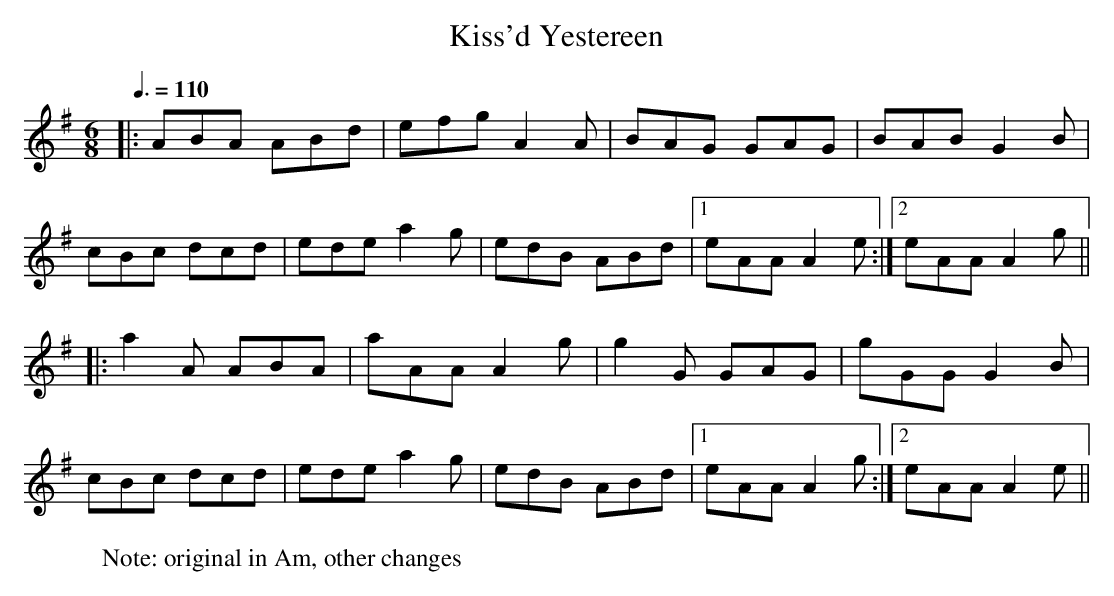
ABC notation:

X:1
T:Kiss'd Yestereen
M:6/8
L:1/8
Q:3/8=110
K:Ador
|: ABA ABd | efg A2A | BAG GAG | BAB G2B |
cBc dcd | ede a2g | edB ABd |1 eAA A2e :|2 eAA A2g ||
|: a2A ABA | aAA A2g | g2G GAG | gGG G2B |
cBc dcd | ede a2g | edB ABd |1 eAA A2g :|2 eAA A2e ||
W:Note: original in Am, other changes
